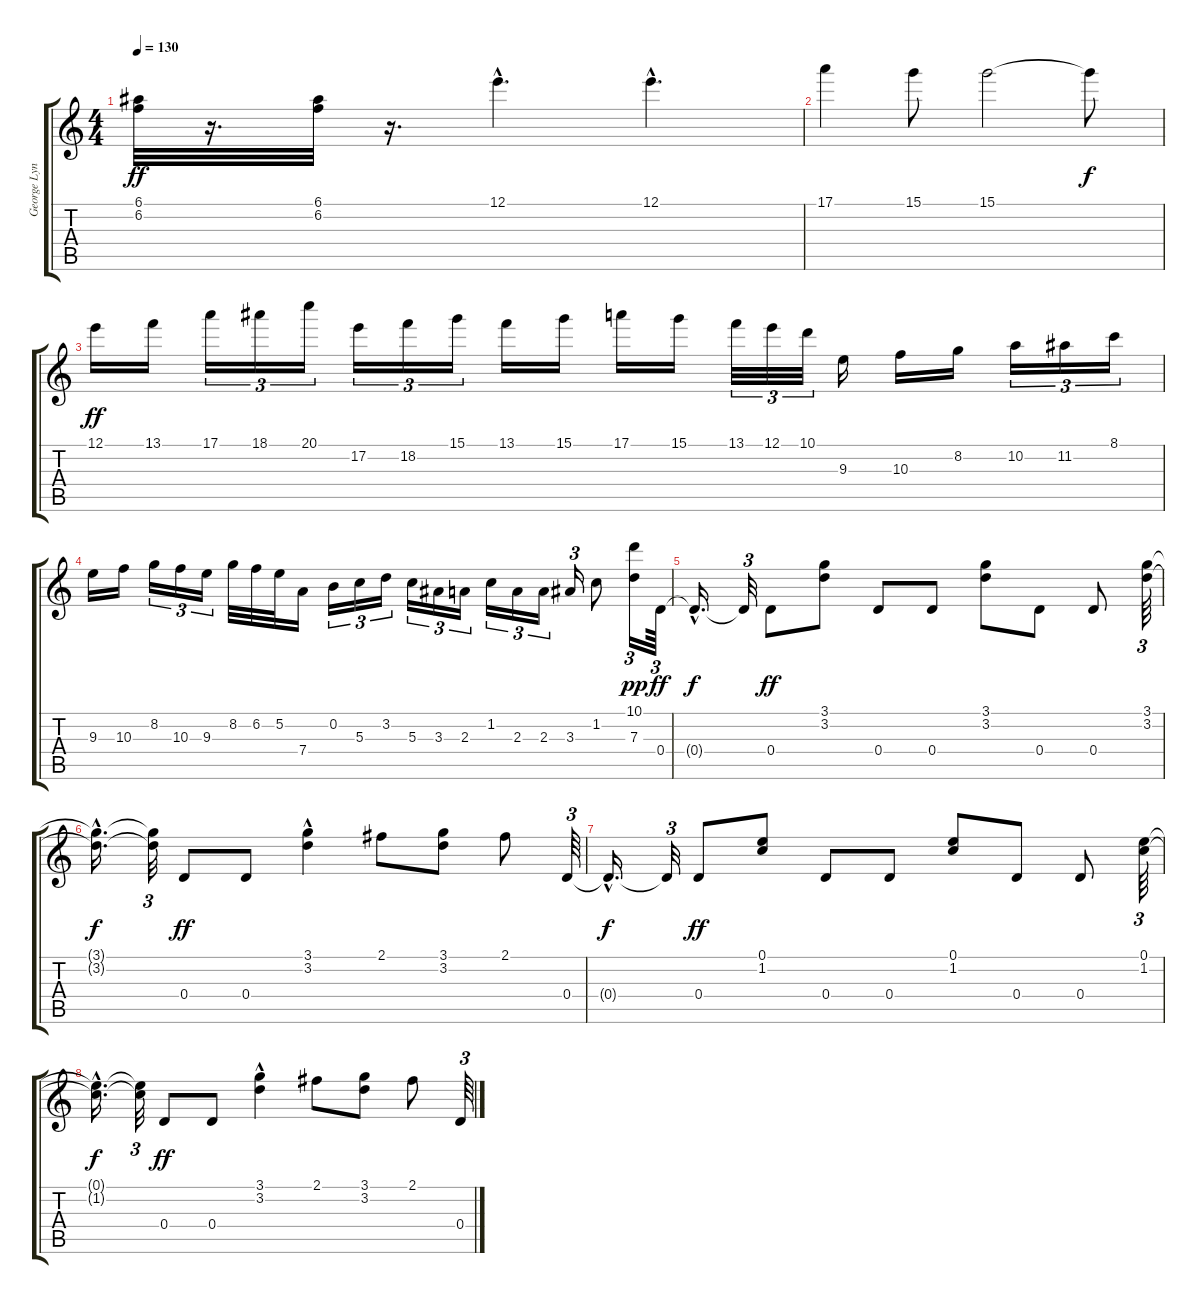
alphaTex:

\track ("George Lynch II" "George Lyn") {instrument overdrivenguitar}
\staff {score tabs}
\tuning (E4 B3 G3 D3 A2 E2) {hide}
\ts (4 4)
\tempo 130
\clef g2
\ks c
(6.1 6.2).32{dy ff} r.16{d} (6.1 6.2).32 r.16{d} 12.1{hac}.4{d} 12.1{hac}.4{d} |
17.1.4 15.1.8 15.1.2 15.1{t}.8{dy f} |
12.1.16{dy ff} 13.1.16 17.1.16{tu (3 2)} 18.1.16{tu (3 2)} 20.1.16{tu (3 2)} 17.2.16{tu (3 2)} 18.2.16{tu (3 2)} 15.1.16{tu (3 2)} 13.1.16 15.1.16 17.1.16 15.1.16 13.1.32{tu (3 2)} 12.1.32{tu (3 2)} 10.1.32{tu (3 2)} 9.3.16 10.3.16 8.2.16 10.2.16{tu (3 2)} 11.2.16{tu (3 2)} 8.1.16{tu (3 2)} |
9.3.16 10.3.16 8.2.16{tu (3 2)} 10.3.16{tu (3 2)} 9.3.16{tu (3 2)} 8.2.32 6.2.32 5.2.32 7.4.16 0.2.16{tu (3 2)} 5.3.16{tu (3 2)} 3.2.16{tu (3 2)} 5.3.16{tu (3 2)} 3.3.16{tu (3 2)} 2.3.16{tu (3 2)} 1.2.16{tu (3 2)} 2.3.16{tu (3 2)} 2.3.16{tu (3 2)} 3.3.16{tu (3 2)} 1.2.8 (10.1 7.3).16{tu (3 2) dy pp} 0.4.64{tu (3 2) dy ff} |
0.4{hac t}.16{d dy f} 0.4{t}.32{tu (3 2)} 0.4.8{dy ff} (3.1 3.2).8 0.4.8 0.4.8 (3.1 3.2).8 0.4.8 0.4.8 (3.1 3.2).64{tu (3 2)} |
(3.1{hac t} 3.2{hac t}).16{d dy f} (3.1{t} 3.2{t}).32{tu (3 2)} 0.4.8{dy ff} 0.4.8 (3.1 3.2{hac}).4 2.1.8 (3.1 3.2).8 2.1.8 0.4.64{tu (3 2)} |
0.4{hac t}.16{d dy f} 0.4{t}.32{tu (3 2)} 0.4.8{dy ff} (0.1 1.2).8 0.4.8 0.4.8 (0.1 1.2).8 0.4.8 0.4.8 (0.1 1.2).64{tu (3 2)} |
(0.1{hac t} 1.2{hac t}).16{d dy f} (0.1{t} 1.2{t}).32{tu (3 2)} 0.4.8{dy ff} 0.4.8 (3.1 3.2{hac}).4 2.1.8 (3.1 3.2).8 2.1.8 0.4.64{tu (3 2)}
